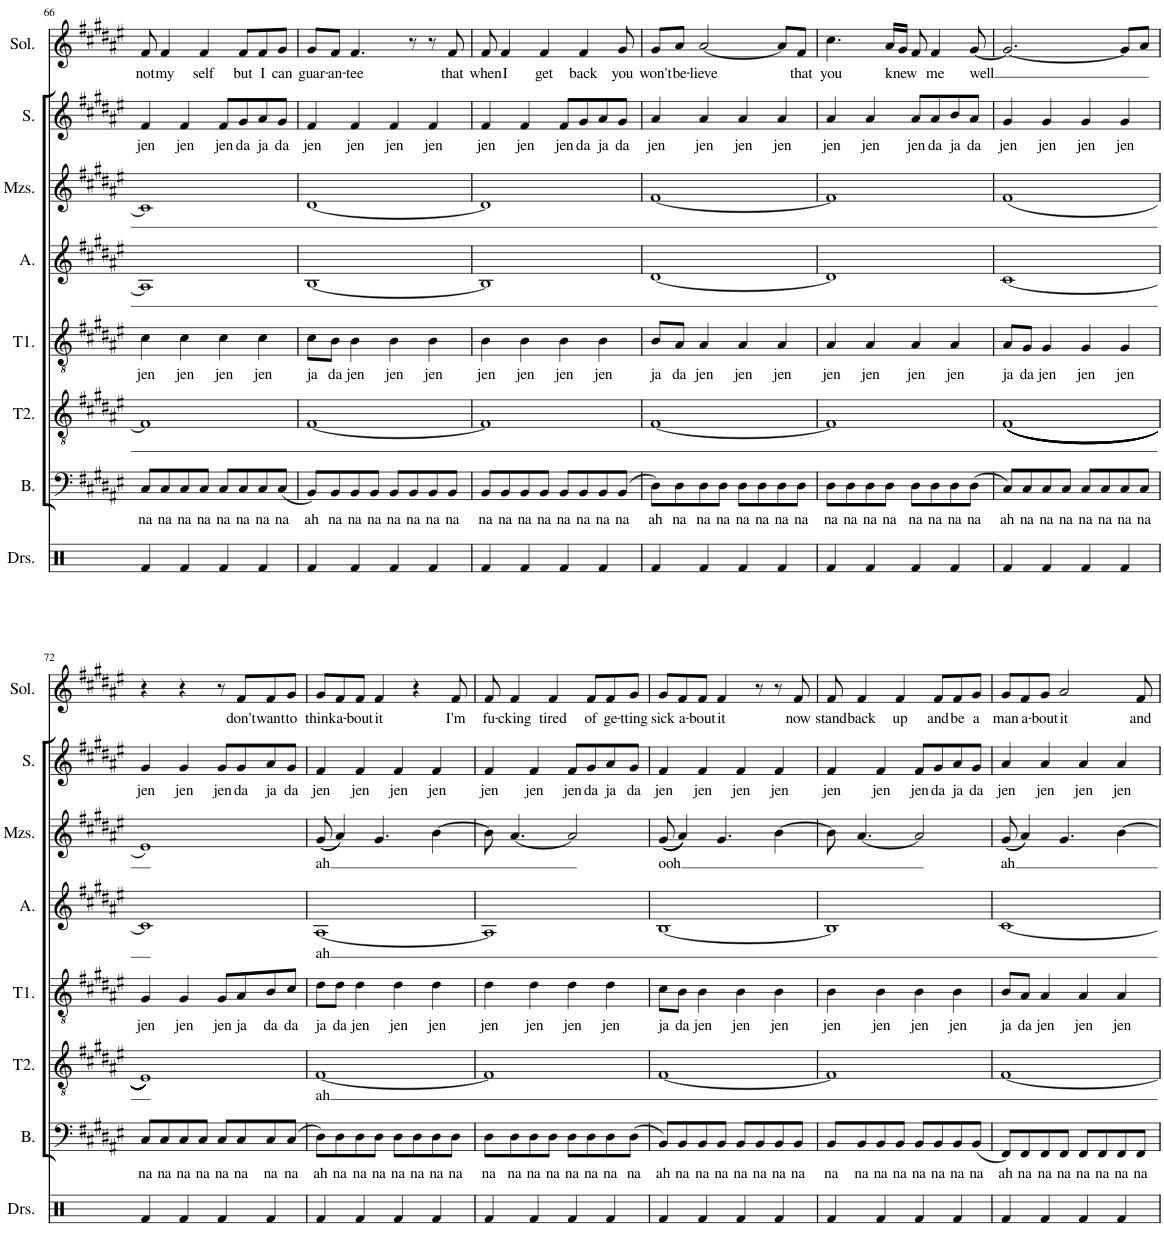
**kern	**text	**kern	**text	**kern	**text	**kern	**text	**kern	**text	**kern	**text	**kern	**text
*part7	*part7	*part6	*part6	*part5	*part5	*part4	*part4	*part3	*part3	*part2	*part2	*part1	*part1
*staff7	*staff7	*staff6	*staff6	*staff5	*staff5	*staff4	*staff4	*staff3	*staff3	*staff2	*staff2	*staff1	*staff1
*I"Bass	*	*I"Tenor 2	*	*I"Tenor 1	*	*I"Alto	*	*I"Mezzo	*	*I"Soprano	*	*I"Solo	*
*I'B.	*	*I'T2.	*	*I'T1.	*	*I'A.	*	*	*	*I'S.	*	*I'Sol.	*
!!LO:PB:g=z
*clefF4	*	*clefGv2	*	*clefGv2	*	*clefG2	*	*clefG2	*	*clefG2	*	*clefG2	*
*k[f#c#g#d#a#e#]	*	*k[f#c#g#d#a#e#]	*	*k[f#c#g#d#a#e#]	*	*k[f#c#g#d#a#e#]	*	*k[f#c#g#d#a#e#]	*	*k[f#c#g#d#a#e#]	*	*k[f#c#g#d#a#e#]	*
*M4/4	*	*M4/4	*	*M4/4	*	*M4/4	*	*M4/4	*	*M4/4	*	*M4/4	*
=66	=66	=66	=66	=66	=66	=66	=66	=66	=66	=66	=66	=66	=66
!	!LO:LY:b	!	!	!	!LO:LY:b	!	!	!	!	!	!LO:LY:b	!	!LO:LY:b
8C#/L	na	1F#]	.	4c#\	jen	1A#]	.	1c#]	.	4f#/	jen	8f#/	not
!	!LO:LY:b	!	!	!	!	!	!	!	!	!	!	!	!LO:LY:b
8C#/	na	.	.	.	.	.	.	.	.	.	.	4f#/	my
!	!LO:LY:b	!	!	!	!LO:LY:b	!	!	!	!	!	!LO:LY:b	!	!
8C#/	na	.	.	4c#\	jen	.	.	.	.	4f#/	jen	.	.
!	!LO:LY:b	!	!	!	!	!	!	!	!	!	!	!	!LO:LY:b
8C#/J	na	.	.	.	.	.	.	.	.	.	.	4f#/	-self
!	!LO:LY:b	!	!	!	!LO:LY:b	!	!	!	!	!	!LO:LY:b	!	!
8C#/L	na	.	.	4c#\	jen	.	.	.	.	8f#/L	jen	.	.
!	!LO:LY:b	!	!	!	!	!	!	!	!	!	!LO:LY:b	!	!LO:LY:b
8C#/	na	.	.	.	.	.	.	.	.	8g#/	da	8f#/L	but
!	!LO:LY:b	!	!	!	!LO:LY:b	!	!	!	!	!	!LO:LY:b	!	!LO:LY:b
8C#/	na	.	.	4c#\	jen	.	.	.	.	8a#/	ja	8f#/	I
!	!LO:LY:b	!	!	!	!	!	!	!	!	!	!LO:LY:b	!	!LO:LY:b
(8C#/J	na	.	.	.	.	.	.	.	.	8g#/J	da	8g#/J	can
=67	=67	=67	=67	=67	=67	=67	=67	=67	=67	=67	=67	=67	=67
!	!LO:LY:b	!	!	!	!LO:LY:b	!	!	!	!	!	!LO:LY:b	!	!LO:LY:b
8BB/L)	ah	[1F#	.	8c#\L	ja	[1B	.	[1d#	.	4f#/	jen	8g#/L	guar-
!	!LO:LY:b	!	!	!	!LO:LY:b	!	!	!	!	!	!	!	!LO:LY:b
8BB/	na	.	.	8B\J	da	.	.	.	.	.	.	8f#/J	-an-
!	!LO:LY:b	!	!	!	!LO:LY:b	!	!	!	!	!	!LO:LY:b	!	!LO:LY:b
8BB/	na	.	.	4B\	jen	.	.	.	.	4f#/	jen	4.f#/	-tee
!	!LO:LY:b	!	!	!	!	!	!	!	!	!	!	!	!
8BB/J	na	.	.	.	.	.	.	.	.	.	.	.	.
!	!LO:LY:b	!	!	!	!LO:LY:b	!	!	!	!	!	!LO:LY:b	!	!
8BB/L	na	.	.	4B\	jen	.	.	.	.	4f#/	jen	.	.
!	!LO:LY:b	!	!	!	!	!	!	!	!	!	!	!	!
8BB/	na	.	.	.	.	.	.	.	.	.	.	8r	.
!	!LO:LY:b	!	!	!	!LO:LY:b	!	!	!	!	!	!LO:LY:b	!	!
8BB/	na	.	.	4B\	jen	.	.	.	.	4f#/	jen	8r	.
!	!LO:LY:b	!	!	!	!	!	!	!	!	!	!	!	!LO:LY:b
8BB/J	na	.	.	.	.	.	.	.	.	.	.	8f#/	that
=68	=68	=68	=68	=68	=68	=68	=68	=68	=68	=68	=68	=68	=68
!	!LO:LY:b	!	!	!	!LO:LY:b	!	!	!	!	!	!LO:LY:b	!	!LO:LY:b
8BB/L	na	1F#]	.	4B\	jen	1B]	.	1d#]	.	4f#/	jen	8f#/	when
!	!LO:LY:b	!	!	!	!	!	!	!	!	!	!	!	!LO:LY:b
8BB/	na	.	.	.	.	.	.	.	.	.	.	4f#/	I
!	!LO:LY:b	!	!	!	!LO:LY:b	!	!	!	!	!	!LO:LY:b	!	!
8BB/	na	.	.	4B\	jen	.	.	.	.	4f#/	jen	.	.
!	!LO:LY:b	!	!	!	!	!	!	!	!	!	!	!	!LO:LY:b
8BB/J	na	.	.	.	.	.	.	.	.	.	.	4f#/	get
!	!LO:LY:b	!	!	!	!LO:LY:b	!	!	!	!	!	!LO:LY:b	!	!
8BB/L	na	.	.	4B\	jen	.	.	.	.	8f#/L	jen	.	.
!	!LO:LY:b	!	!	!	!	!	!	!	!	!	!LO:LY:b	!	!LO:LY:b
8BB/	na	.	.	.	.	.	.	.	.	8g#/	da	4f#/	back
!	!LO:LY:b	!	!	!	!LO:LY:b	!	!	!	!	!	!LO:LY:b	!	!
8BB/	na	.	.	4B\	jen	.	.	.	.	8a#/	ja	.	.
!	!LO:LY:b	!	!	!	!	!	!	!	!	!	!LO:LY:b	!	!LO:LY:b
(8BB/J	na	.	.	.	.	.	.	.	.	8g#/J	da	8g#/	you
=69	=69	=69	=69	=69	=69	=69	=69	=69	=69	=69	=69	=69	=69
!	!LO:LY:b	!	!	!	!LO:LY:b	!	!	!	!	!	!LO:LY:b	!	!LO:LY:b
8D#\L)	ah	[1F#	.	8B/L	ja	[1d#	.	[1f#	.	4a#/	jen	8g#/L	won't
!	!LO:LY:b	!	!	!	!LO:LY:b	!	!	!	!	!	!	!	!LO:LY:b
8D#\	na	.	.	8A#/J	da	.	.	.	.	.	.	8a#/J	be-
!	!LO:LY:b	!	!	!	!LO:LY:b	!	!	!	!	!	!LO:LY:b	!	!LO:LY:b
8D#\	na	.	.	4A#/	jen	.	.	.	.	4a#/	jen	[2a#/	-lieve
!	!LO:LY:b	!	!	!	!	!	!	!	!	!	!	!	!
8D#\J	na	.	.	.	.	.	.	.	.	.	.	.	.
!	!LO:LY:b	!	!	!	!LO:LY:b	!	!	!	!	!	!LO:LY:b	!	!
8D#\L	na	.	.	4A#/	jen	.	.	.	.	4a#/	jen	.	.
!	!LO:LY:b	!	!	!	!	!	!	!	!	!	!	!	!
8D#\	na	.	.	.	.	.	.	.	.	.	.	.	.
!	!LO:LY:b	!	!	!	!LO:LY:b	!	!	!	!	!	!LO:LY:b	!	!
8D#\	na	.	.	4A#/	jen	.	.	.	.	4a#/	jen	8a#/L]	.
!	!LO:LY:b	!	!	!	!	!	!	!	!	!	!	!	!LO:LY:b
8D#\J	na	.	.	.	.	.	.	.	.	.	.	8f#/J	that
=70	=70	=70	=70	=70	=70	=70	=70	=70	=70	=70	=70	=70	=70
!	!LO:LY:b	!	!	!	!LO:LY:b	!	!	!	!	!	!LO:LY:b	!	!LO:LY:b
8D#\L	na	1F#]	.	4A#/	jen	1d#]	.	1f#]	.	4a#/	jen	4.cc#\	you
!	!LO:LY:b	!	!	!	!	!	!	!	!	!	!	!	!
8D#\	na	.	.	.	.	.	.	.	.	.	.	.	.
!	!LO:LY:b	!	!	!	!LO:LY:b	!	!	!	!	!	!LO:LY:b	!	!
8D#\	na	.	.	4A#/	jen	.	.	.	.	4a#/	jen	.	.
!	!LO:LY:b	!	!	!	!	!	!	!	!	!	!	!	!LO:LY:b
8D#\J	na	.	.	.	.	.	.	.	.	.	.	16a#/LL	knew
.	.	.	.	.	.	.	.	.	.	.	.	16g#/JJ	.
!	!LO:LY:b	!	!	!	!LO:LY:b	!	!	!	!	!	!LO:LY:b	!	!
8D#\L	na	.	.	4A#/	jen	.	.	.	.	8a#/L	jen	8f#/	.
!	!LO:LY:b	!	!	!	!	!	!	!	!	!	!LO:LY:b	!	!LO:LY:b
8D#\	na	.	.	.	.	.	.	.	.	8a#/	da	4f#/	me
!	!LO:LY:b	!	!	!	!LO:LY:b	!	!	!	!	!	!LO:LY:b	!	!
8D#\	na	.	.	4A#/	jen	.	.	.	.	8b/	ja	.	.
!	!LO:LY:b	!	!	!	!	!	!	!	!	!	!LO:LY:b	!	!LO:LY:b
(8D#\J	na	.	.	.	.	.	.	.	.	8a#/J	da	[8g#/	well
=71	=71	=71	=71	=71	=71	=71	=71	=71	=71	=71	=71	=71	=71
!	!LO:LY:b	!	!	!	!LO:LY:b	!	!	!	!	!	!LO:LY:b	!	!
8C#/L)	ah	(((((((1F#	.	8A#/L	ja	[1c#	.	(1f#	.	4g#/	jen	2.g#/_	.
!	!LO:LY:b	!	!	!	!LO:LY:b	!	!	!	!	!	!	!	!
8C#/	na	.	.	8G#/J	da	.	.	.	.	.	.	.	.
!	!LO:LY:b	!	!	!	!LO:LY:b	!	!	!	!	!	!LO:LY:b	!	!
8C#/	na	.	.	4G#/	jen	.	.	.	.	4g#/	jen	.	.
!	!LO:LY:b	!	!	!	!	!	!	!	!	!	!	!	!
8C#/J	na	.	.	.	.	.	.	.	.	.	.	.	.
!	!LO:LY:b	!	!	!	!LO:LY:b	!	!	!	!	!	!LO:LY:b	!	!
8C#/L	na	.	.	4G#/	jen	.	.	.	.	4g#/	jen	.	.
!	!LO:LY:b	!	!	!	!	!	!	!	!	!	!	!	!
8C#/	na	.	.	.	.	.	.	.	.	.	.	.	.
!	!LO:LY:b	!	!	!	!LO:LY:b	!	!	!	!	!	!LO:LY:b	!	!
8C#/	na	.	.	4G#/	jen	.	.	.	.	4g#/	jen	8g#/L]	.
!	!LO:LY:b	!	!	!	!	!	!	!	!	!	!	!	!
8C#/J	na	.	.	.	.	.	.	.	.	.	.	8a#/J	.
!!LO:LB:g=z
=72	=72	=72	=72	=72	=72	=72	=72	=72	=72	=72	=72	=72	=72
!	!LO:LY:b	!	!	!	!LO:LY:b	!	!	!	!	!	!LO:LY:b	!	!
8C#/L	na	1E#)))))))	.	4G#/	jen	1c#]	.	1e#)	.	4g#/	jen	4r	.
!	!LO:LY:b	!	!	!	!	!	!	!	!	!	!	!	!
8C#/	na	.	.	.	.	.	.	.	.	.	.	.	.
!	!LO:LY:b	!	!	!	!LO:LY:b	!	!	!	!	!	!LO:LY:b	!	!
8C#/	na	.	.	4G#/	jen	.	.	.	.	4g#/	jen	4r	.
!	!LO:LY:b	!	!	!	!	!	!	!	!	!	!	!	!
8C#/J	na	.	.	.	.	.	.	.	.	.	.	.	.
!	!LO:LY:b	!	!	!	!LO:LY:b	!	!	!	!	!	!LO:LY:b	!	!
8C#/L	na	.	.	8G#/L	jen	.	.	.	.	8g#/L	jen	8r	.
!	!LO:LY:b	!	!	!	!LO:LY:b	!	!	!	!	!	!LO:LY:b	!	!LO:LY:b
8C#/	na	.	.	8A#/	ja	.	.	.	.	8g#/	da	8f#/L	don't
!	!LO:LY:b	!	!	!	!LO:LY:b	!	!	!	!	!	!LO:LY:b	!	!LO:LY:b
8C#/	na	.	.	8B/	da	.	.	.	.	8a#/	ja	8f#/	want
!	!LO:LY:b	!	!	!	!LO:LY:b	!	!	!	!	!	!LO:LY:b	!	!LO:LY:b
(8C#/J	na	.	.	8c#/J	da	.	.	.	.	8g#/J	da	8g#/J	to
=73	=73	=73	=73	=73	=73	=73	=73	=73	=73	=73	=73	=73	=73
!	!LO:LY:b	!	!LO:LY:b	!	!LO:LY:b	!	!LO:LY:b	!	!LO:LY:b	!	!LO:LY:b	!	!LO:LY:b
8D#\L)	ah	[1F#	ah	8d#\L	ja	[1A#	ah	((8g#/	ah	4f#/	jen	8g#/L	think
!	!LO:LY:b	!	!	!	!LO:LY:b	!	!	!	!	!	!	!	!LO:LY:b
8D#\	na	.	.	8d#\J	da	.	.	4a#/))	.	.	.	8f#/	a-
!	!LO:LY:b	!	!	!	!LO:LY:b	!	!	!	!	!	!LO:LY:b	!	!LO:LY:b
8D#\	na	.	.	4d#\	jen	.	.	.	.	4f#/	jen	8f#/J	-bout
!	!LO:LY:b	!	!	!	!	!	!	!	!	!	!	!	!LO:LY:b
8D#\J	na	.	.	.	.	.	.	4.g#/	.	.	.	4f#/	it
!	!LO:LY:b	!	!	!	!LO:LY:b	!	!	!	!	!	!LO:LY:b	!	!
8D#\L	na	.	.	4d#\	jen	.	.	.	.	4f#/	jen	.	.
!	!LO:LY:b	!	!	!	!	!	!	!	!	!	!	!	!
8D#\	na	.	.	.	.	.	.	.	.	.	.	4r	.
!	!LO:LY:b	!	!	!	!LO:LY:b	!	!	!	!	!	!LO:LY:b	!	!
8D#\	na	.	.	4d#\	jen	.	.	[4b\	.	4f#/	jen	.	.
!	!LO:LY:b	!	!	!	!	!	!	!	!	!	!	!	!LO:LY:b
8D#\J	na	.	.	.	.	.	.	.	.	.	.	8f#/	I'm
=74	=74	=74	=74	=74	=74	=74	=74	=74	=74	=74	=74	=74	=74
!	!LO:LY:b	!	!	!	!LO:LY:b	!	!	!	!	!	!LO:LY:b	!	!LO:LY:b
8D#\L	na	1F#]	.	4d#\	jen	1A#]	.	8b\]	.	4f#/	jen	8f#/	fu-
!	!LO:LY:b	!	!	!	!	!	!	!	!	!	!	!	!LO:LY:b
8D#\	na	.	.	.	.	.	.	[4.a#/	.	.	.	4f#/	-cking
!	!LO:LY:b	!	!	!	!LO:LY:b	!	!	!	!	!	!LO:LY:b	!	!
8D#\	na	.	.	4d#\	jen	.	.	.	.	4f#/	jen	.	.
!	!LO:LY:b	!	!	!	!	!	!	!	!	!	!	!	!LO:LY:b
8D#\J	na	.	.	.	.	.	.	.	.	.	.	4f#/	tired
!	!LO:LY:b	!	!	!	!LO:LY:b	!	!	!	!	!	!LO:LY:b	!	!
8D#\L	na	.	.	4d#\	jen	.	.	2a#/]	.	8f#/L	jen	.	.
!	!LO:LY:b	!	!	!	!	!	!	!	!	!	!LO:LY:b	!	!LO:LY:b
8D#\	na	.	.	.	.	.	.	.	.	8g#/	da	8f#/L	of
!	!LO:LY:b	!	!	!	!LO:LY:b	!	!	!	!	!	!LO:LY:b	!	!LO:LY:b
8D#\	na	.	.	4d#\	jen	.	.	.	.	8a#/	ja	8f#/	ge-
!	!LO:LY:b	!	!	!	!	!	!	!	!	!	!LO:LY:b	!	!LO:LY:b
(8D#\J	na	.	.	.	.	.	.	.	.	8g#/J	da	8g#/J	-tting
=75	=75	=75	=75	=75	=75	=75	=75	=75	=75	=75	=75	=75	=75
!	!LO:LY:b	!	!	!	!LO:LY:b	!	!	!	!LO:LY:b	!	!LO:LY:b	!	!LO:LY:b
8BB/L)	ah	[1F#	.	8c#\L	ja	[1B	.	((((8g#/	ooh	4f#/	jen	8g#/L	sick
!	!LO:LY:b	!	!	!	!LO:LY:b	!	!	!	!	!	!	!	!LO:LY:b
8BB/	na	.	.	8B\J	da	.	.	4a#/))))	.	.	.	8f#/	a-
!	!LO:LY:b	!	!	!	!LO:LY:b	!	!	!	!	!	!LO:LY:b	!	!LO:LY:b
8BB/	na	.	.	4B\	jen	.	.	.	.	4f#/	jen	8f#/J	-bout
!	!LO:LY:b	!	!	!	!	!	!	!	!	!	!	!	!LO:LY:b
8BB/J	na	.	.	.	.	.	.	4.g#/	.	.	.	4f#/	it
!	!LO:LY:b	!	!	!	!LO:LY:b	!	!	!	!	!	!LO:LY:b	!	!
8BB/L	na	.	.	4B\	jen	.	.	.	.	4f#/	jen	.	.
!	!LO:LY:b	!	!	!	!	!	!	!	!	!	!	!	!
8BB/	na	.	.	.	.	.	.	.	.	.	.	8r	.
!	!LO:LY:b	!	!	!	!LO:LY:b	!	!	!	!	!	!LO:LY:b	!	!
8BB/	na	.	.	4B\	jen	.	.	[4b\	.	4f#/	jen	8r	.
!	!LO:LY:b	!	!	!	!	!	!	!	!	!	!	!	!LO:LY:b
8BB/J	na	.	.	.	.	.	.	.	.	.	.	8f#/	now
=76	=76	=76	=76	=76	=76	=76	=76	=76	=76	=76	=76	=76	=76
!	!LO:LY:b	!	!	!	!LO:LY:b	!	!	!	!	!	!LO:LY:b	!	!LO:LY:b
8BB/L	na	1F#]	.	4B\	jen	1B]	.	8b\]	.	4f#/	jen	8f#/	stand
!	!LO:LY:b	!	!	!	!	!	!	!	!	!	!	!	!LO:LY:b
8BB/	na	.	.	.	.	.	.	[4.a#/	.	.	.	4f#/	back
!	!LO:LY:b	!	!	!	!LO:LY:b	!	!	!	!	!	!LO:LY:b	!	!
8BB/	na	.	.	4B\	jen	.	.	.	.	4f#/	jen	.	.
!	!LO:LY:b	!	!	!	!	!	!	!	!	!	!	!	!LO:LY:b
8BB/J	na	.	.	.	.	.	.	.	.	.	.	4f#/	up
!	!LO:LY:b	!	!	!	!LO:LY:b	!	!	!	!	!	!LO:LY:b	!	!
8BB/L	na	.	.	4B\	jen	.	.	2a#/]	.	8f#/L	jen	.	.
!	!LO:LY:b	!	!	!	!	!	!	!	!	!	!LO:LY:b	!	!LO:LY:b
8BB/	na	.	.	.	.	.	.	.	.	8g#/	da	8f#/L	and
!	!LO:LY:b	!	!	!	!LO:LY:b	!	!	!	!	!	!LO:LY:b	!	!LO:LY:b
8BB/	na	.	.	4B\	jen	.	.	.	.	8a#/	ja	8f#/	be
!	!LO:LY:b	!	!	!	!	!	!	!	!	!	!LO:LY:b	!	!LO:LY:b
(8BB/J	na	.	.	.	.	.	.	.	.	8g#/J	da	8g#/J	a
=77	=77	=77	=77	=77	=77	=77	=77	=77	=77	=77	=77	=77	=77
!	!LO:LY:b	!	!	!	!LO:LY:b	!	!	!	!LO:LY:b	!	!LO:LY:b	!	!LO:LY:b
8FF#/L)	ah	[1F#	.	8B/L	ja	[1c#	.	((8g#/	ah	4a#/	jen	8g#/L	man
!	!LO:LY:b	!	!	!	!LO:LY:b	!	!	!	!	!	!	!	!LO:LY:b
8FF#/	na	.	.	8A#/J	da	.	.	4a#/))	.	.	.	8f#/	a-
!	!LO:LY:b	!	!	!	!LO:LY:b	!	!	!	!	!	!LO:LY:b	!	!LO:LY:b
8FF#/	na	.	.	4A#/	jen	.	.	.	.	4a#/	jen	8g#/J	-bout
!	!LO:LY:b	!	!	!	!	!	!	!	!	!	!	!	!LO:LY:b
8FF#/J	na	.	.	.	.	.	.	4.g#/	.	.	.	2a#/	it
!	!LO:LY:b	!	!	!	!LO:LY:b	!	!	!	!	!	!LO:LY:b	!	!
8FF#/L	na	.	.	4A#/	jen	.	.	.	.	4a#/	jen	.	.
!	!LO:LY:b	!	!	!	!	!	!	!	!	!	!	!	!
8FF#/	na	.	.	.	.	.	.	.	.	.	.	.	.
!	!LO:LY:b	!	!	!	!LO:LY:b	!	!	!	!	!	!LO:LY:b	!	!
8FF#/	na	.	.	4A#/	jen	.	.	[4b\	.	4a#/	jen	.	.
!	!LO:LY:b	!	!	!	!	!	!	!	!	!	!	!	!LO:LY:b
8FF#/J	na	.	.	.	.	.	.	.	.	.	.	8f#/	and
=	=	=	=	=	=	=	=	=	=	=	=	=	=
*-	*-	*-	*-	*-	*-	*-	*-	*-	*-	*-	*-	*-	*-
